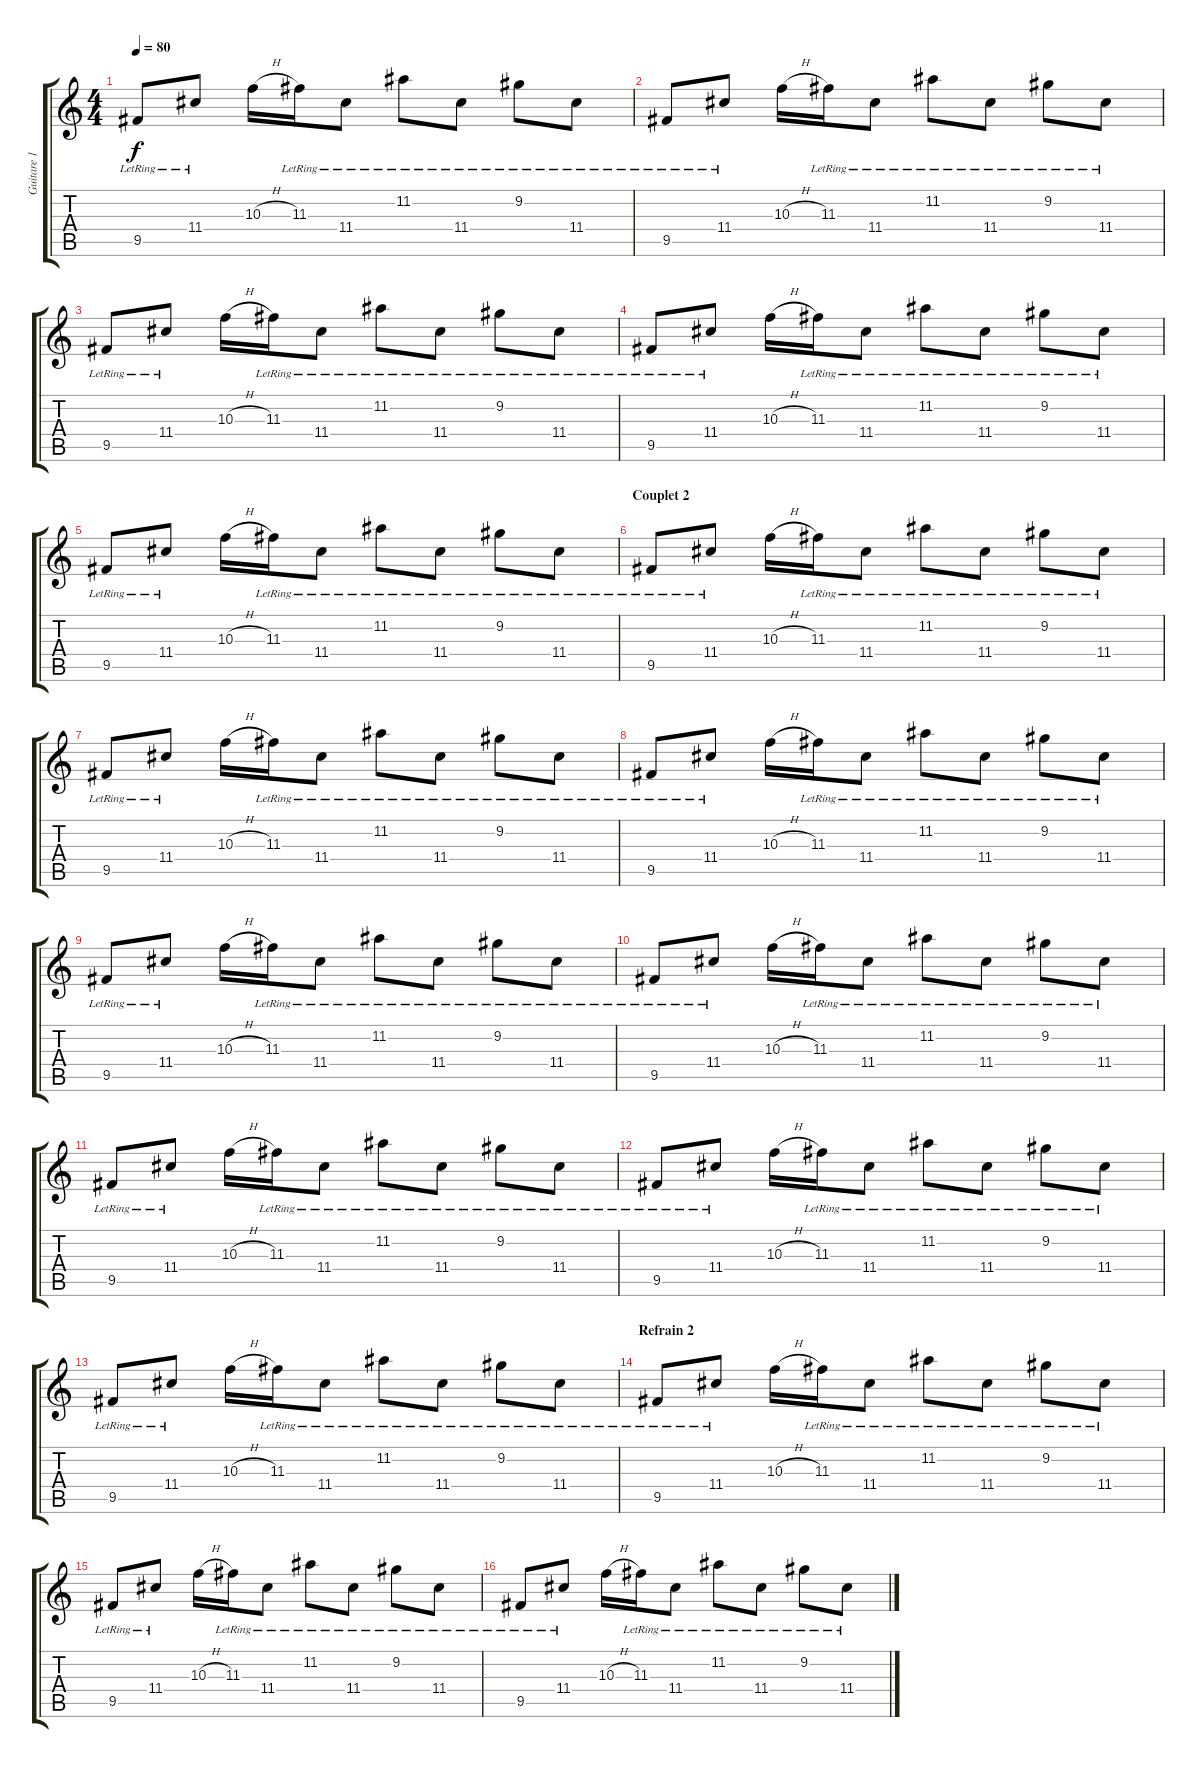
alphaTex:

\track ("Guitare 1" "Guitare 1") {instrument electricguitarjazz}
\staff {score tabs}
\tuning (E4 B3 G3 D3 A2 E2) {hide}
\ts (4 4)
\tempo 80
\clef g2
\ks c
9.5{lr}.8{dy f} 11.4{lr}.8 10.3{h}.16 11.3{lr}.16 11.4{lr}.8 11.2{lr}.8 11.4{lr}.8 9.2{lr}.8 11.4{lr}.8 |
9.5{lr}.8 11.4{lr}.8 10.3{h}.16 11.3{lr}.16 11.4{lr}.8 11.2{lr}.8 11.4{lr}.8 9.2{lr}.8 11.4{lr}.8 |
9.5{lr}.8 11.4{lr}.8 10.3{h}.16 11.3{lr}.16 11.4{lr}.8 11.2{lr}.8 11.4{lr}.8 9.2{lr}.8 11.4{lr}.8 |
9.5{lr}.8 11.4{lr}.8 10.3{h}.16 11.3{lr}.16 11.4{lr}.8 11.2{lr}.8 11.4{lr}.8 9.2{lr}.8 11.4{lr}.8 |
9.5{lr}.8 11.4{lr}.8 10.3{h}.16 11.3{lr}.16 11.4{lr}.8 11.2{lr}.8 11.4{lr}.8 9.2{lr}.8 11.4{lr}.8 |
\section ("" "Couplet 2")
9.5{lr}.8 11.4{lr}.8 10.3{h}.16 11.3{lr}.16 11.4{lr}.8 11.2{lr}.8 11.4{lr}.8 9.2{lr}.8 11.4{lr}.8 |
9.5{lr}.8 11.4{lr}.8 10.3{h}.16 11.3{lr}.16 11.4{lr}.8 11.2{lr}.8 11.4{lr}.8 9.2{lr}.8 11.4{lr}.8 |
9.5{lr}.8 11.4{lr}.8 10.3{h}.16 11.3{lr}.16 11.4{lr}.8 11.2{lr}.8 11.4{lr}.8 9.2{lr}.8 11.4{lr}.8 |
9.5{lr}.8 11.4{lr}.8 10.3{h}.16 11.3{lr}.16 11.4{lr}.8 11.2{lr}.8 11.4{lr}.8 9.2{lr}.8 11.4{lr}.8 |
9.5{lr}.8 11.4{lr}.8 10.3{h}.16 11.3{lr}.16 11.4{lr}.8 11.2{lr}.8 11.4{lr}.8 9.2{lr}.8 11.4{lr}.8 |
9.5{lr}.8 11.4{lr}.8 10.3{h}.16 11.3{lr}.16 11.4{lr}.8 11.2{lr}.8 11.4{lr}.8 9.2{lr}.8 11.4{lr}.8 |
9.5{lr}.8 11.4{lr}.8 10.3{h}.16 11.3{lr}.16 11.4{lr}.8 11.2{lr}.8 11.4{lr}.8 9.2{lr}.8 11.4{lr}.8 |
9.5{lr}.8 11.4{lr}.8 10.3{h}.16 11.3{lr}.16 11.4{lr}.8 11.2{lr}.8 11.4{lr}.8 9.2{lr}.8 11.4{lr}.8 |
\section ("" "Refrain 2")
9.5{lr}.8 11.4{lr}.8 10.3{h}.16 11.3{lr}.16 11.4{lr}.8 11.2{lr}.8 11.4{lr}.8 9.2{lr}.8 11.4{lr}.8 |
9.5{lr}.8 11.4{lr}.8 10.3{h}.16 11.3{lr}.16 11.4{lr}.8 11.2{lr}.8 11.4{lr}.8 9.2{lr}.8 11.4{lr}.8 |
9.5{lr}.8 11.4{lr}.8 10.3{h}.16 11.3{lr}.16 11.4{lr}.8 11.2{lr}.8 11.4{lr}.8 9.2{lr}.8 11.4{lr}.8
